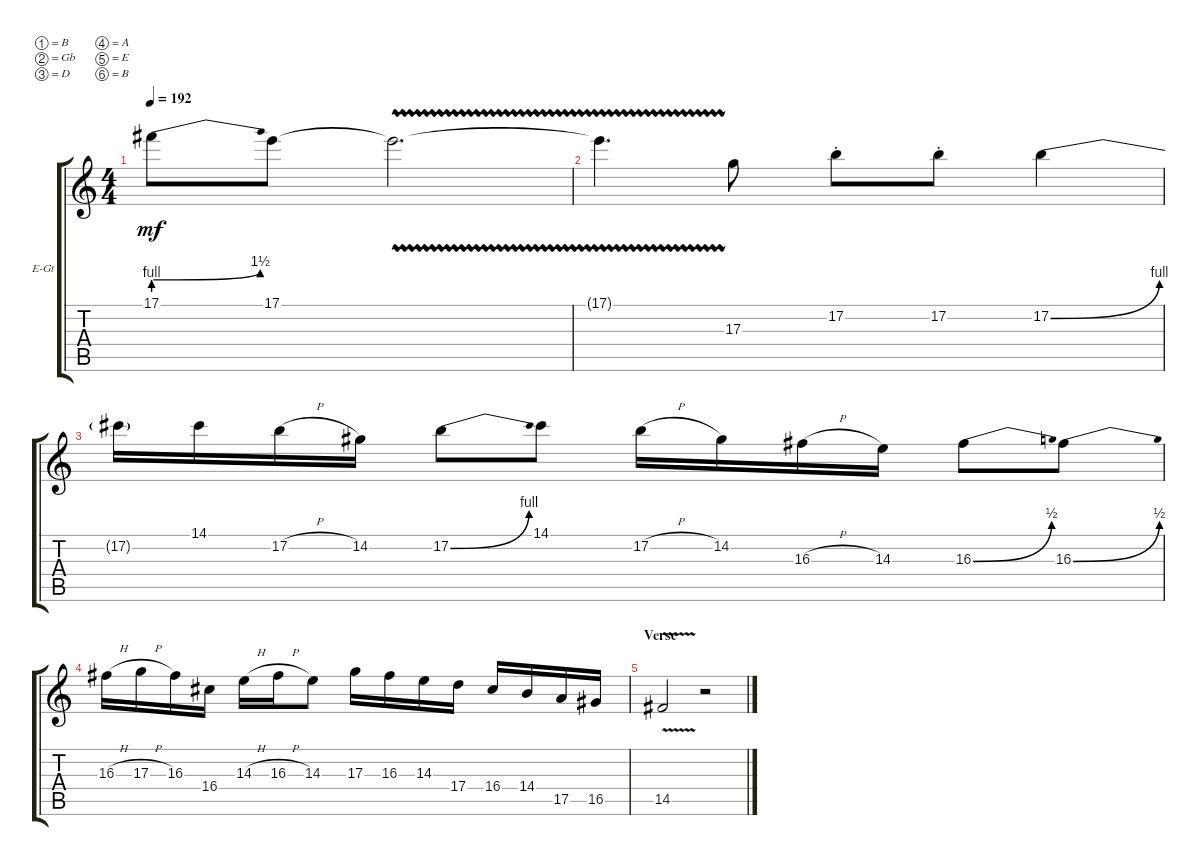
\bracketExtendMode groupsimilarinstruments
\firstSystemTrackNameOrientation horizontal
\otherSystemsTrackNameOrientation horizontal
\track ("Lead Guitar 1" "E-Gt") {instrument overdrivenguitar}
\staff {score tabs}
\tuning (B3 Gb3 D3 A2 E2 B1)
\ts (4 4)
\tempo 192
\clef g2
\scale
0.333333
\ks c
17.1{be (bend 0 4 15 6) t}.8{dy mf} 17.1.8 17.1{vw t}.2{d} |
\scale
0.333333 17.1{t}.4{d} 17.3.8 17.2{st}.8 17.2{st}.8 17.2{be (bend 0 0 33.6 4)}.4 |
\scale
0.312821 17.2{t}.16 14.1.16 17.2{h}.16 14.2.16 17.2{be (bend 0 0 15 4)}.8 14.1.8 17.2{h}.16 14.2.16 16.3{h}.16 14.3.16 16.3{be (bend 0 0 15 2)}.8 16.3{be (bend 0 0 14.399999999999999 2)}.8 |
\scale
0.312821 16.3{h}.16 17.3{h}.16 16.3.16 16.4.16 14.3{h}.16 16.3{h}.16 14.3.8 17.3.16 16.3.16 14.3.16 17.4.16 16.4.16 14.4.16 17.5.16 16.5.16 |
\section ("" "Verse")
14.5{v}.2 r.2 |
|
|
|
|
|
|
|
\scale
0.374359 |
\scale
0.333333 |
\scale
0.333333 |
\scale
0.333333
